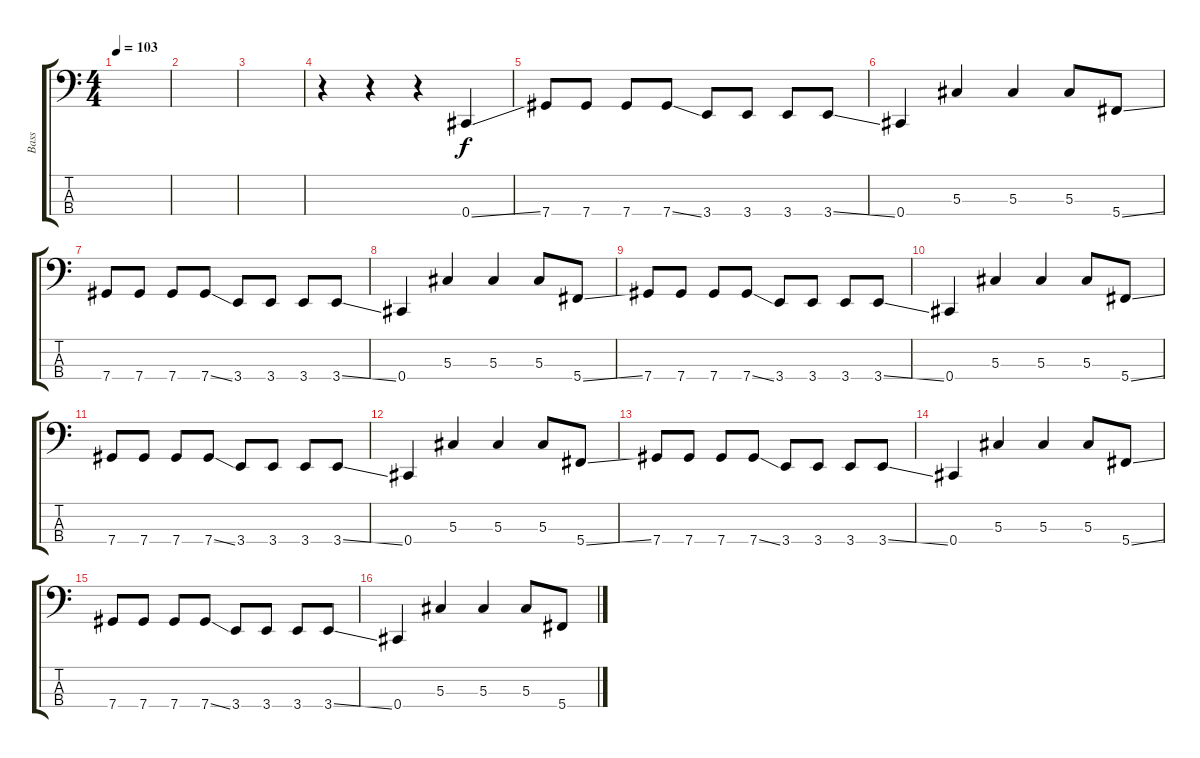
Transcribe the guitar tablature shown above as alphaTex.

\track ("Bass" "Bass") {instrument electricbasspick}
\staff {score tabs}
\tuning (Gb2 Db2 Ab1 Db1) {hide}
\ts (4 4)
\tempo 103
\clef f4
\ks c
|
|
|
r.4 r.4 r.4 0.4{ss}.4 |
7.4.8 7.4.8 7.4.8 7.4{ss}.8 3.4.8 3.4.8 3.4.8 3.4{ss}.8 |
0.4.4 5.3.4 5.3.4 5.3.8 5.4{ss}.8 |
7.4.8 7.4.8 7.4.8 7.4{ss}.8 3.4.8 3.4.8 3.4.8 3.4{ss}.8 |
0.4.4 5.3.4 5.3.4 5.3.8 5.4{ss}.8 |
7.4.8 7.4.8 7.4.8 7.4{ss}.8 3.4.8 3.4.8 3.4.8 3.4{ss}.8 |
0.4.4 5.3.4 5.3.4 5.3.8 5.4{ss}.8 |
7.4.8 7.4.8 7.4.8 7.4{ss}.8 3.4.8 3.4.8 3.4.8 3.4{ss}.8 |
0.4.4 5.3.4 5.3.4 5.3.8 5.4{ss}.8 |
7.4.8 7.4.8 7.4.8 7.4{ss}.8 3.4.8 3.4.8 3.4.8 3.4{ss}.8 |
0.4.4 5.3.4 5.3.4 5.3.8 5.4{ss}.8 |
7.4.8 7.4.8 7.4.8 7.4{ss}.8 3.4.8 3.4.8 3.4.8 3.4{ss}.8 |
0.4.4 5.3.4 5.3.4 5.3.8 5.4{ss}.8
